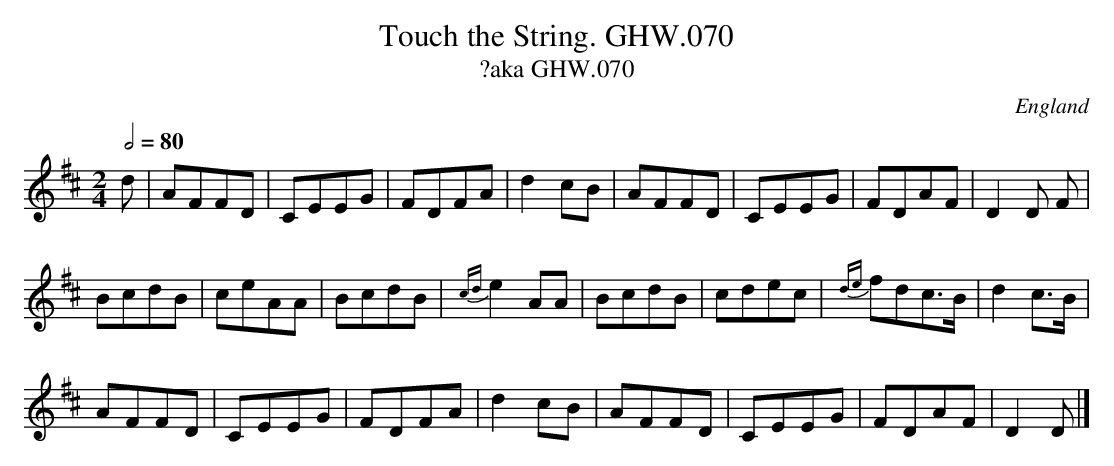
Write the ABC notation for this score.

X:1
T:Touch the String. GHW.070
T:?aka GHW.070
L:1/8
M:2/4
O:England
Q:1/2=80
K:D
d|AFFD|CEEG|FDFA|d2cB|AFFD|CEEG|FDAF|D2D F|!
BcdB|ceAA|BcdB|{cd}e2 AA|BcdB|cdec|{de}fdc>B|d2c>B|!
AFFD|CEEG|FDFA|d2cB|AFFD|CEEG|FDAF|D2D|]
